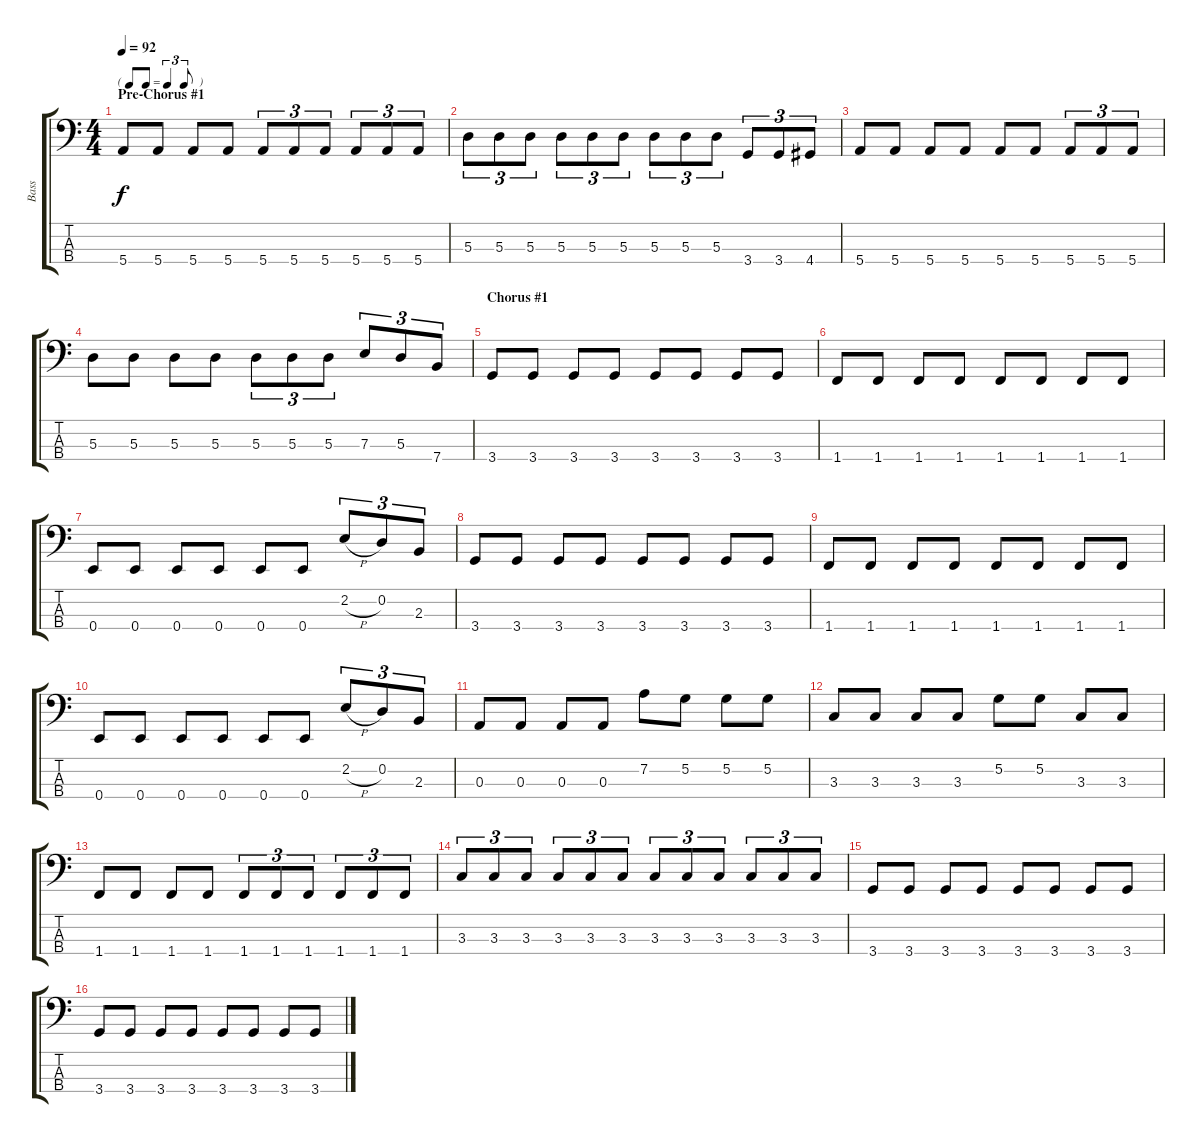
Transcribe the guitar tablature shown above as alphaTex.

\track ("Bass" "Bass") {instrument acousticguitarnylon}
\staff {score tabs}
\tuning (G2 D2 A1 E1) {hide}
\ts (4 4)
\tf triplet8th
\section ("" "Pre-Chorus #1")
\tempo 92
\clef f4
\ks c
5.4.8{dy f} 5.4.8 5.4.8 5.4.8 5.4.8{tu (3 2)} 5.4.8{tu (3 2)} 5.4.8{tu (3 2)} 5.4.8{tu (3 2)} 5.4.8{tu (3 2)} 5.4.8{tu (3 2)} |
5.3.8{tu (3 2)} 5.3.8{tu (3 2)} 5.3.8{tu (3 2)} 5.3.8{tu (3 2)} 5.3.8{tu (3 2)} 5.3.8{tu (3 2)} 5.3.8{tu (3 2)} 5.3.8{tu (3 2)} 5.3.8{tu (3 2)} 3.4.8{tu (3 2)} 3.4.8{tu (3 2)} 4.4.8{tu (3 2)} |
5.4.8 5.4.8 5.4.8 5.4.8 5.4.8 5.4.8 5.4.8{tu (3 2)} 5.4.8{tu (3 2)} 5.4.8{tu (3 2)} |
5.3.8 5.3.8 5.3.8 5.3.8 5.3.8{tu (3 2)} 5.3.8{tu (3 2)} 5.3.8{tu (3 2)} 7.3.8{tu (3 2)} 5.3.8{tu (3 2)} 7.4.8{tu (3 2)} |
\section ("" "Chorus #1")
3.4.8 3.4.8 3.4.8 3.4.8 3.4.8 3.4.8 3.4.8 3.4.8 |
1.4.8 1.4.8 1.4.8 1.4.8 1.4.8 1.4.8 1.4.8 1.4.8 |
0.4.8 0.4.8 0.4.8 0.4.8 0.4.8 0.4.8 2.2{h}.8{tu (3 2)} 0.2.8{tu (3 2)} 2.3.8{tu (3 2)} |
3.4.8 3.4.8 3.4.8 3.4.8 3.4.8 3.4.8 3.4.8 3.4.8 |
1.4.8 1.4.8 1.4.8 1.4.8 1.4.8 1.4.8 1.4.8 1.4.8 |
0.4.8 0.4.8 0.4.8 0.4.8 0.4.8 0.4.8 2.2{h}.8{tu (3 2)} 0.2.8{tu (3 2)} 2.3.8{tu (3 2)} |
0.3.8 0.3.8 0.3.8 0.3.8 7.2.8 5.2.8 5.2.8 5.2.8 |
3.3.8 3.3.8 3.3.8 3.3.8 5.2.8 5.2.8 3.3.8 3.3.8 |
1.4.8 1.4.8 1.4.8 1.4.8 1.4.8{tu (3 2)} 1.4.8{tu (3 2)} 1.4.8{tu (3 2)} 1.4.8{tu (3 2)} 1.4.8{tu (3 2)} 1.4.8{tu (3 2)} |
3.3.8{tu (3 2)} 3.3.8{tu (3 2)} 3.3.8{tu (3 2)} 3.3.8{tu (3 2)} 3.3.8{tu (3 2)} 3.3.8{tu (3 2)} 3.3.8{tu (3 2)} 3.3.8{tu (3 2)} 3.3.8{tu (3 2)} 3.3.8{tu (3 2)} 3.3.8{tu (3 2)} 3.3.8{tu (3 2)} |
3.4.8 3.4.8 3.4.8 3.4.8 3.4.8 3.4.8 3.4.8 3.4.8 |
3.4.8 3.4.8 3.4.8 3.4.8 3.4.8 3.4.8 3.4.8 3.4.8
